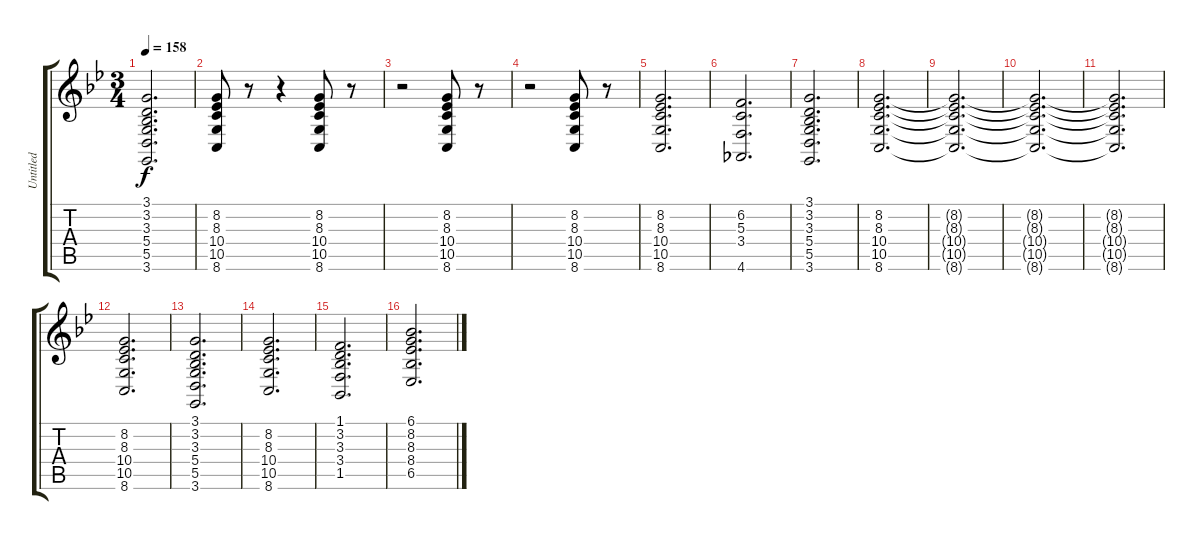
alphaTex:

\track ("Untitled" "Untitled") {instrument synthstrings2}
\staff {score tabs}
\tuning (E4 B3 G3 D3 A2 E2) {hide}
\ts (3 4)
\tempo 158
\clef g2
\ks bb
(3.1 3.2 3.3 5.4 5.5 3.6).2{d dy f} |
(8.2 8.3 10.4 10.5 8.6).8 r.8 r.4 (8.2 8.3 10.4 10.5 8.6).8 r.8 |
r.2 (8.2 8.3 10.4 10.5 8.6).8 r.8 |
r.2 (8.2 8.3 10.4 10.5 8.6).8 r.8 |
(8.2 8.3 10.4 10.5 8.6).2{d} |
(6.2 5.3 3.4 4.6).2{d} |
(3.1 3.2 3.3 5.4 5.5 3.6).2{d} |
(8.2 8.3 10.4 10.5 8.6).2{d} |
(8.2{t} 8.3{t} 10.4{t} 10.5{t} 8.6{t}).2{d} |
(8.2{t} 8.3{t} 10.4{t} 10.5{t} 8.6{t}).2{d} |
(8.2{t} 8.3{t} 10.4{t} 10.5{t} 8.6{t}).2{d} |
(8.2 8.3 10.4 10.5 8.6).2{d} |
(3.1 3.2 3.3 5.4 5.5 3.6).2{d} |
(8.2 8.3 10.4 10.5 8.6).2{d} |
(1.1 3.2 3.3 3.4 1.5).2{d} |
(6.1 8.2 8.3 8.4 6.5).2{d}
